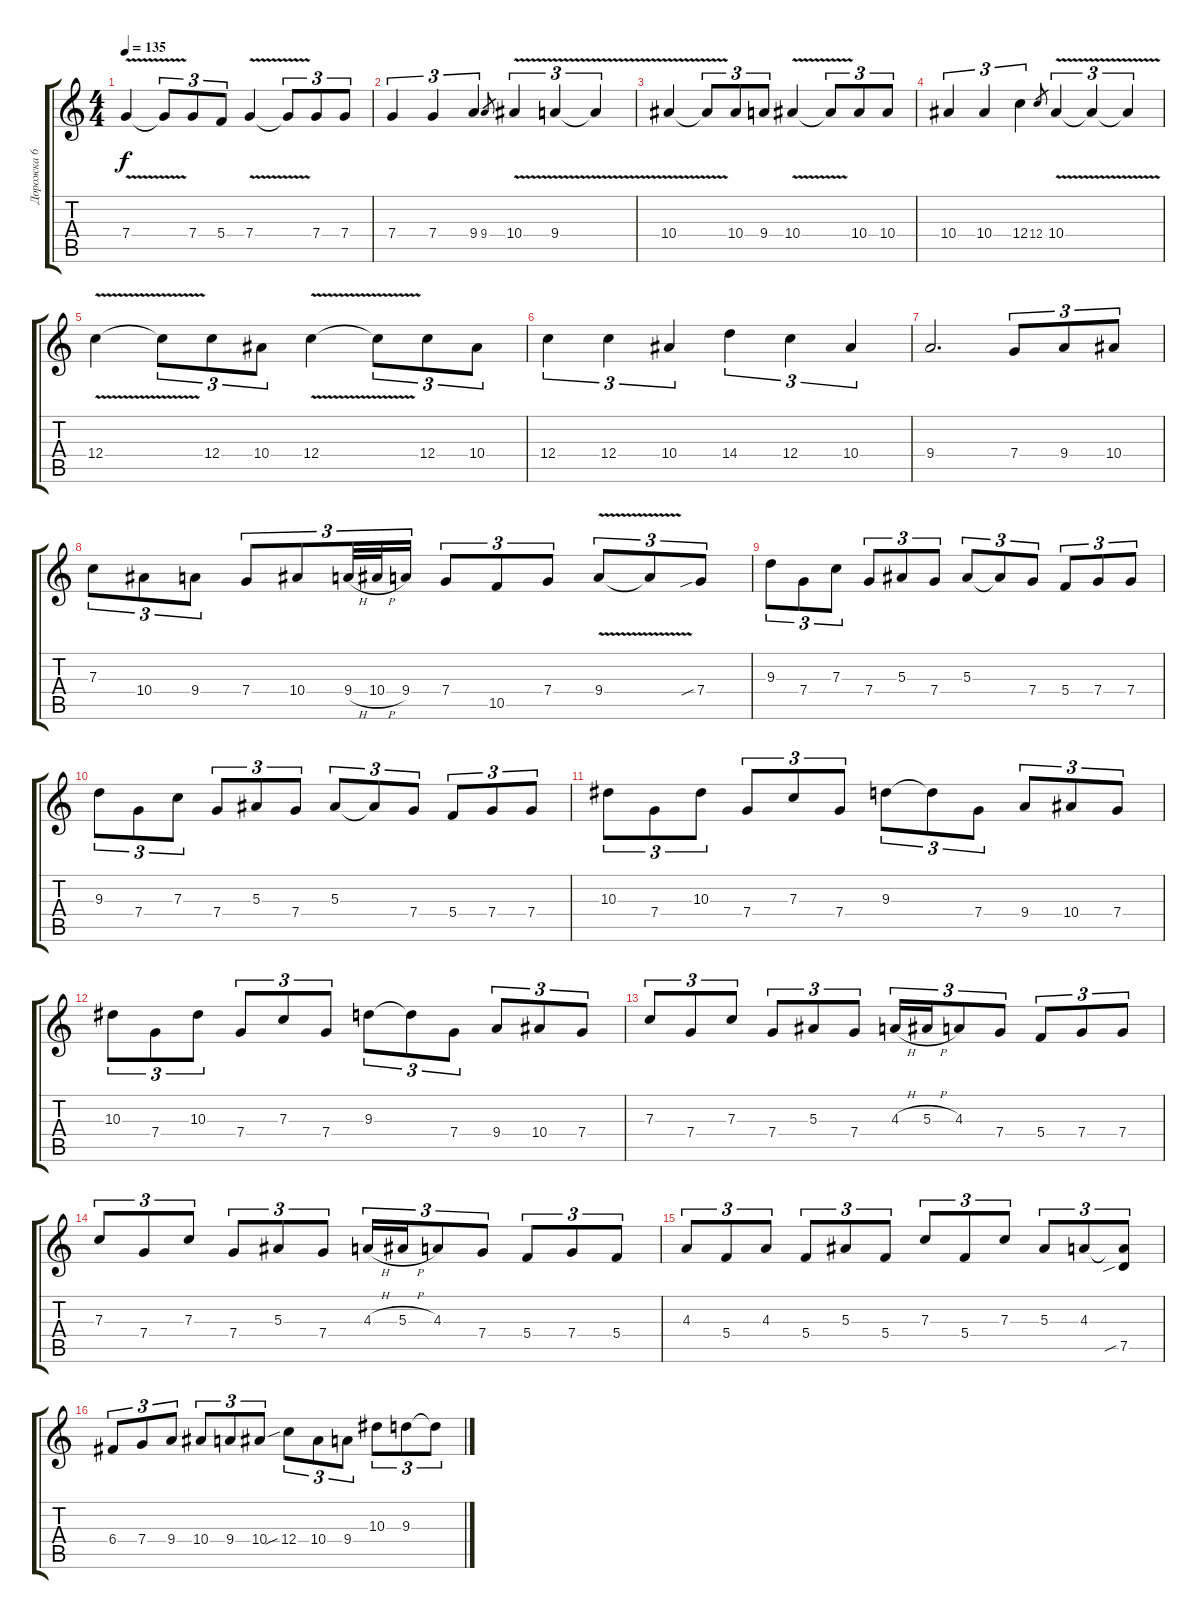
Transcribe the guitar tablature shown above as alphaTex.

\track ("Дорожка 6" "Дорожка 6") {instrument acousticguitarsteel}
\staff {score tabs}
\tuning (D4 A3 F3 C3 G2 D2) {hide}
\ts (4 4)
\tempo 135
\clef g2
\ks c
7.4{v}.4{dy f} 7.4{t}.8{tu (3 2)} 7.4.8{tu (3 2)} 5.4.8{tu (3 2)} 7.4{v}.4 7.4{t}.8{tu (3 2)} 7.4.8{tu (3 2)} 7.4.8{tu (3 2)} |
7.4.4{tu (3 2)} 7.4.4{tu (3 2)} 9.4.4{tu (3 2)} 9.4.8{gr} 10.4{v}.4{tu (3 2)} 9.4{v}.4{tu (3 2)} 9.4{t}.4{tu (3 2)} |
10.4{v}.4 10.4{t}.8{tu (3 2)} 10.4.8{tu (3 2)} 9.4.8{tu (3 2)} 10.4{v}.4 10.4{t}.8{tu (3 2)} 10.4.8{tu (3 2)} 10.4.8{tu (3 2)} |
10.4.4{tu (3 2)} 10.4.4{tu (3 2)} 12.4.4{tu (3 2)} 12.4.8{gr} 10.4{v}.4{tu (3 2)} 10.4{v t}.4{tu (3 2)} 10.4{t}.4{tu (3 2)} |
12.4{v}.4 12.4{t}.8{tu (3 2)} 12.4.8{tu (3 2)} 10.4.8{tu (3 2)} 12.4{v}.4 12.4{t}.8{tu (3 2)} 12.4.8{tu (3 2)} 10.4.8{tu (3 2)} |
12.4.4{tu (3 2)} 12.4.4{tu (3 2)} 10.4.4{tu (3 2)} 14.4.4{tu (3 2)} 12.4.4{tu (3 2)} 10.4.4{tu (3 2)} |
9.4.2{d} 7.4.8{tu (3 2)} 9.4.8{tu (3 2)} 10.4.8{tu (3 2)} |
7.3.8{tu (3 2)} 10.4.8{tu (3 2)} 9.4.8{tu (3 2)} 7.4.8{tu (3 2)} 10.4.8{tu (3 2)} 9.4{h}.32{tu (3 2)} 10.4{h}.32{tu (3 2)} 9.4.16{tu (3 2)} 7.4.8{tu (3 2)} 10.5.8{tu (3 2)} 7.4.8{tu (3 2)} 9.4{v}.8{tu (3 2)} 9.4{t}.8{tu (3 2)} 7.4{sib}.8{tu (3 2)} |
9.3.8{tu (3 2)} 7.4.8{tu (3 2)} 7.3.8{tu (3 2)} 7.4.8{tu (3 2)} 5.3.8{tu (3 2)} 7.4.8{tu (3 2)} 5.3.8{tu (3 2)} 5.3{t}.8{tu (3 2)} 7.4.8{tu (3 2)} 5.4.8{tu (3 2)} 7.4.8{tu (3 2)} 7.4.8{tu (3 2)} |
9.3.8{tu (3 2)} 7.4.8{tu (3 2)} 7.3.8{tu (3 2)} 7.4.8{tu (3 2)} 5.3.8{tu (3 2)} 7.4.8{tu (3 2)} 5.3.8{tu (3 2)} 5.3{t}.8{tu (3 2)} 7.4.8{tu (3 2)} 5.4.8{tu (3 2)} 7.4.8{tu (3 2)} 7.4.8{tu (3 2)} |
10.3.8{tu (3 2)} 7.4.8{tu (3 2)} 10.3.8{tu (3 2)} 7.4.8{tu (3 2)} 7.3.8{tu (3 2)} 7.4.8{tu (3 2)} 9.3.8{tu (3 2)} 9.3{t}.8{tu (3 2)} 7.4.8{tu (3 2)} 9.4.8{tu (3 2)} 10.4.8{tu (3 2)} 7.4.8{tu (3 2)} |
10.3.8{tu (3 2)} 7.4.8{tu (3 2)} 10.3.8{tu (3 2)} 7.4.8{tu (3 2)} 7.3.8{tu (3 2)} 7.4.8{tu (3 2)} 9.3.8{tu (3 2)} 9.3{t}.8{tu (3 2)} 7.4.8{tu (3 2)} 9.4.8{tu (3 2)} 10.4.8{tu (3 2)} 7.4.8{tu (3 2)} |
7.3.8{tu (3 2)} 7.4.8{tu (3 2)} 7.3.8{tu (3 2)} 7.4.8{tu (3 2)} 5.3.8{tu (3 2)} 7.4.8{tu (3 2)} 4.3{h}.16{tu (3 2)} 5.3{h}.16{tu (3 2)} 4.3.8{tu (3 2)} 7.4.8{tu (3 2)} 5.4.8{tu (3 2)} 7.4.8{tu (3 2)} 7.4.8{tu (3 2)} |
7.3.8{tu (3 2)} 7.4.8{tu (3 2)} 7.3.8{tu (3 2)} 7.4.8{tu (3 2)} 5.3.8{tu (3 2)} 7.4.8{tu (3 2)} 4.3{h}.16{tu (3 2)} 5.3{h}.16{tu (3 2)} 4.3.8{tu (3 2)} 7.4.8{tu (3 2)} 5.4.8{tu (3 2)} 7.4.8{tu (3 2)} 5.4.8{tu (3 2)} |
4.3.8{tu (3 2)} 5.4.8{tu (3 2)} 4.3.8{tu (3 2)} 5.4.8{tu (3 2)} 5.3.8{tu (3 2)} 5.4.8{tu (3 2)} 7.3.8{tu (3 2)} 5.4.8{tu (3 2)} 7.3.8{tu (3 2)} 5.3.8{tu (3 2)} 4.3.8{tu (3 2)} (4.3{t} 7.5{sib}).8{tu (3 2)} |
6.4.8{tu (3 2)} 7.4.8{tu (3 2)} 9.4.8{tu (3 2)} 10.4.8{tu (3 2)} 9.4.8{tu (3 2)} 10.4.8{tu (3 2)} 12.4{sib}.8{tu (3 2)} 10.4.8{tu (3 2)} 9.4.8{tu (3 2)} 10.3.8{tu (3 2)} 9.3.8{tu (3 2)} 9.3{t}.8{tu (3 2)}
